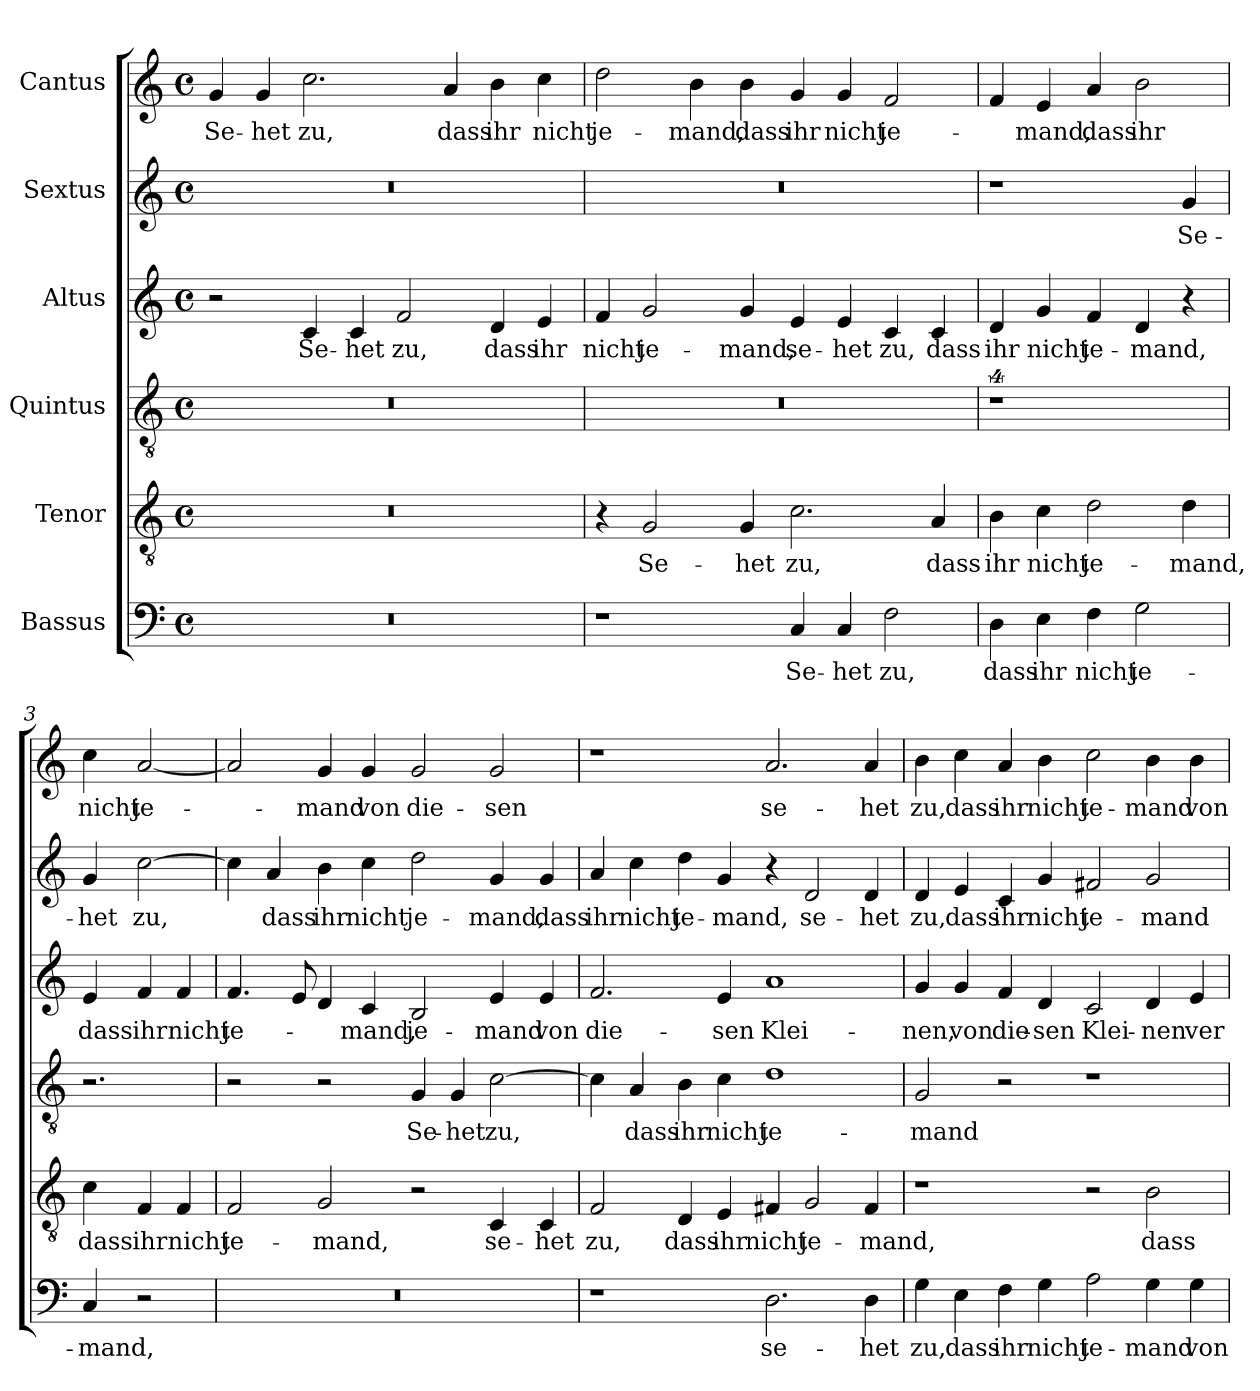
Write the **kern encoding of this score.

**kern	**text	**kern	**text	**kern	**text	**kern	**text	**kern	**text	**kern	**text
*part6	*part6	*part5	*part5	*part4	*part4	*part3	*part3	*part2	*part2	*part1	*part1
*staff6	*staff6	*staff5	*staff5	*staff4	*staff4	*staff3	*staff3	*staff2	*staff2	*staff1	*staff1
*I"Bassus	*	*I"Tenor	*	*I"Quintus	*	*I"Altus	*	*I"Sextus	*	*I"Cantus	*
*clefF4	*	*clefGv2	*	*clefGv2	*	*clefG2	*	*clefG2	*	*clefG2	*
*k[]	*	*k[]	*	*k[]	*	*k[]	*	*k[]	*	*k[]	*
*M4/2	*	*M4/2	*	*M4/2	*	*M4/2	*	*M4/2	*	*M4/2	*
*met(c)	*	*met(c)	*	*met(c)	*	*met(c)	*	*met(c)	*	*met(c)	*
=1	=1	=1	=1	=1	=1	=1	=1	=1	=1	=1	=1
!	!	!	!	!	!	!	!	!	!	!	!LO:LY:b
0r	.	0r	.	0r	.	2r	.	0r	.	4g/	Se-
!	!	!	!	!	!	!	!	!	!	!	!LO:LY:b
.	.	.	.	.	.	.	.	.	.	4g/	-het
!	!	!	!	!	!	!	!LO:LY:b	!	!	!	!LO:LY:b
.	.	.	.	.	.	4c/	Se-	.	.	2.cc\	zu,
!	!	!	!	!	!	!	!LO:LY:b	!	!	!	!
.	.	.	.	.	.	4c/	-het	.	.	.	.
!	!	!	!	!	!	!	!LO:LY:b	!	!	!	!
.	.	.	.	.	.	2f/	zu,	.	.	.	.
!	!	!	!	!	!	!	!	!	!	!	!LO:LY:b
.	.	.	.	.	.	.	.	.	.	4a/	dass
!	!	!	!	!	!	!	!LO:LY:b	!	!	!	!LO:LY:b
.	.	.	.	.	.	4d/	dass	.	.	4b\	ihr
!	!	!	!	!	!	!	!LO:LY:b	!	!	!	!LO:LY:b
.	.	.	.	.	.	4e/	ihr	.	.	4cc\	nicht
=2	=2	=2	=2	=2	=2	=2	=2	=2	=2	=2	=2
!	!	!	!	!	!	!	!LO:LY:b	!	!	!	!LO:LY:b
1r	.	4r	.	0r	.	4f/	nicht	0r	.	2dd\	je-
!	!	!	!LO:LY:b	!	!	!	!LO:LY:b	!	!	!	!
.	.	2G/	Se-	.	.	2g/	je-	.	.	.	.
!	!	!	!	!	!	!	!	!	!	!	!LO:LY:b
.	.	.	.	.	.	.	.	.	.	4b\	-mand,
!	!	!	!LO:LY:b	!	!	!	!LO:LY:b	!	!	!	!LO:LY:b
.	.	4G/	-het	.	.	4g/	-mand,	.	.	4b\	dass
!	!LO:LY:b	!	!LO:LY:b	!	!	!	!LO:LY:b	!	!	!	!LO:LY:b
4C/	Se-	2.c\	zu,	.	.	4e/	se-	.	.	4g/	ihr
!	!LO:LY:b	!	!	!	!	!	!LO:LY:b	!	!	!	!LO:LY:b
4C/	-het	.	.	.	.	4e/	-het	.	.	4g/	nicht
!	!LO:LY:b	!	!	!	!	!	!LO:LY:b	!	!	!	!LO:LY:b
2F\	zu,	.	.	.	.	4c/	zu,	.	.	2f/	je-
!	!	!	!LO:LY:b	!	!	!	!LO:LY:b	!	!	!	!
.	.	4A/	dass	.	.	4c/	dass	.	.	.	.
=3	=3	=3	=3	=3	=3	=3	=3	=3	=3	=3	=3
!	!LO:LY:b	!	!LO:LY:b	!	!	!	!LO:LY:b	!	!	!	!
4D\	dass	4B\	ihr	4%5r	.	4d/	ihr	1r	.	4f/	.
!	!LO:LY:b	!	!LO:LY:b	!	!	!	!LO:LY:b	!	!	!	!LO:LY:b
4E\	ihr	4c\	nicht	.	.	4g/	nicht	.	.	4e/	-mand,
!	!LO:LY:b	!	!LO:LY:b	!	!	!	!LO:LY:b	!	!	!	!LO:LY:b
4F\	nicht	2d\	je-	.	.	4f/	je-	.	.	4a/	dass
!	!LO:LY:b	!	!	!	!	!	!LO:LY:b	!	!	!	!LO:LY:b
2G\	je-	.	.	.	.	4d/	-mand,	.	.	2b\	ihr
!	!	!	!LO:LY:b	!	!	!	!	!	!LO:LY:b	!	!
.	.	4d\	-mand,	.	.	4r	.	4g/	Se-	.	.
!!LO:LB:g=z
=3X1	=3X1	=3X1	=3X1	=3X1	=3X1	=3X1	=3X1	=3X1	=3X1	=3X1	=3X1
!	!LO:LY:b	!	!LO:LY:b	!	!	!	!LO:LY:b	!	!LO:LY:b	!	!LO:LY:b
4C/	-mand,	4c\	dass	2.r	.	4e/	dass	4g/	-het	4cc\	nicht
!	!	!	!LO:LY:b	!	!	!	!LO:LY:b	!	!LO:LY:b	!	!LO:LY:b
2r	.	4F/	ihr	.	.	4f/	ihr	[2cc\	zu,	[2a/	je-
!	!	!	!LO:LY:b	!	!	!	!LO:LY:b	!	!	!	!
.	.	4F/	nicht	.	.	4f/	nicht	.	.	.	.
=4	=4	=4	=4	=4	=4	=4	=4	=4	=4	=4	=4
!	!	!	!LO:LY:b	!	!	!	!LO:LY:b	!	!	!	!
0r	.	2F/	je-	2r	.	4.f/	je-	4cc\]	.	2a/]	.
!	!	!	!	!	!	!	!	!	!LO:LY:b	!	!
.	.	.	.	.	.	.	.	4a/	dass	.	.
.	.	.	.	.	.	8e/	.	.	.	.	.
!	!	!	!LO:LY:b	!	!	!	!	!	!LO:LY:b	!	!LO:LY:b
.	.	2G/	-mand,	2r	.	4d/	.	4b\	ihr	4g/	mand
!	!	!	!	!	!	!	!LO:LY:b	!	!LO:LY:b	!	!LO:LY:b
.	.	.	.	.	.	4c/	-mand,	4cc\	nicht	4g/	von
!	!	!	!	!	!LO:LY:b	!	!LO:LY:b	!	!LO:LY:b	!	!LO:LY:b
.	.	2r	.	4G/	Se-	2B/	je-	2dd\	je-	2g/	die-
!	!	!	!	!	!LO:LY:b	!	!	!	!	!	!
.	.	.	.	4G/	-het	.	.	.	.	.	.
!	!	!	!LO:LY:b	!	!LO:LY:b	!	!LO:LY:b	!	!LO:LY:b	!	!LO:LY:b
.	.	4C/	se-	[2c\	zu,	4e/	-mand	4g/	-mand,	2g/	-sen
!	!	!	!LO:LY:b	!	!	!	!LO:LY:b	!	!LO:LY:b	!	!
.	.	4C/	-het	.	.	4e/	von	4g/	dass	.	.
=5	=5	=5	=5	=5	=5	=5	=5	=5	=5	=5	=5
!	!	!	!LO:LY:b	!	!	!	!LO:LY:b	!	!LO:LY:b	!	!
1r	.	2F/	zu,	4c\]	.	2.f/	die-	4a/	ihr	1r	.
!	!	!	!	!	!LO:LY:b	!	!	!	!LO:LY:b	!	!
.	.	.	.	4A/	dass	.	.	4cc\	nicht	.	.
!	!	!	!LO:LY:b	!	!LO:LY:b	!	!	!	!LO:LY:b	!	!
.	.	4D/	dass	4B\	ihr	.	.	4dd\	je-	.	.
!	!	!	!LO:LY:b	!	!LO:LY:b	!	!LO:LY:b	!	!LO:LY:b	!	!
.	.	4E/	ihr	4c\	nicht	4e/	-sen	4g/	-mand,	.	.
!	!LO:LY:b	!	!LO:LY:b	!	!LO:LY:b	!	!LO:LY:b	!	!	!	!LO:LY:b
2.D\	se-	4F#X/	nicht	1d	je-	1a	Klei-	4r	.	2.a/	se-
!	!	!	!LO:LY:b	!	!	!	!	!	!LO:LY:b	!	!
.	.	2G/	je-	.	.	.	.	2d/	se-	.	.
!	!LO:LY:b	!	!LO:LY:b	!	!	!	!	!	!LO:LY:b	!	!LO:LY:b
4D\	-het	4F#/	-mand,	.	.	.	.	4d/	-het	4a/	-het
!!LO:PB:g=z
=6	=6	=6	=6	=6	=6	=6	=6	=6	=6	=6	=6
!	!LO:LY:b	!	!	!	!LO:LY:b	!	!LO:LY:b	!	!LO:LY:b	!	!LO:LY:b
4G\	zu,	1r	.	2G/	-mand	4g/	-nen,	4d/	zu,	4b\	zu,
!	!LO:LY:b	!	!	!	!	!	!LO:LY:b	!	!LO:LY:b	!	!LO:LY:b
4E\	dass	.	.	.	.	4g/	von	4e/	dass	4cc\	dass
!	!LO:LY:b	!	!	!	!	!	!LO:LY:b	!	!LO:LY:b	!	!LO:LY:b
4F\	ihr	.	.	2r	.	4f/	die-	4c/	ihr	4a/	ihr
!	!LO:LY:b	!	!	!	!	!	!LO:LY:b	!	!LO:LY:b	!	!LO:LY:b
4G\	nicht	.	.	.	.	4d/	-sen	4g/	nicht	4b\	nicht
!	!LO:LY:b	!	!	!	!	!	!LO:LY:b	!	!LO:LY:b	!	!LO:LY:b
2A\	je-	2r	.	1r	.	2c/	Klei-	2f#X/	je-	2cc\	je-
!	!LO:LY:b	!	!LO:LY:b	!	!	!	!LO:LY:b	!	!LO:LY:b	!	!LO:LY:b
4G\	-mand	2B\	dass	.	.	4d/	-nen	2g/	-mand	4b\	-mand
!	!LO:LY:b	!	!	!	!	!	!LO:LY:b	!	!	!	!LO:LY:b
4G\	von	.	.	.	.	4e/	ver-	.	.	4b\	von
=	=	=	=	=	=	=	=	=	=	=	=
*-	*-	*-	*-	*-	*-	*-	*-	*-	*-	*-	*-
